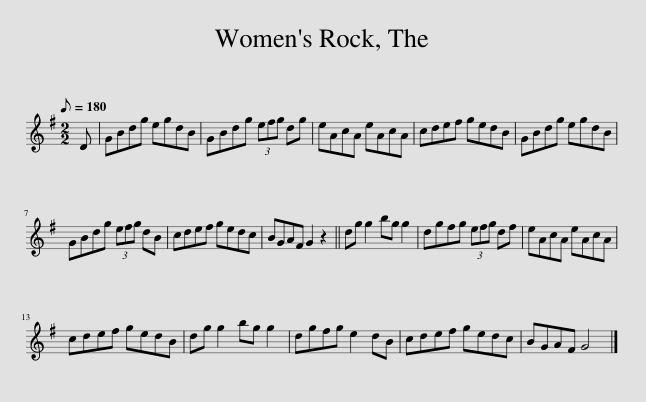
X:1
L:1/8
Q:1/8=180
M:2/2
I:linebreak $
K:G
V:1 treble
V:1
 D | GBdg egdB | GBdg (3efg dg | eAcA eAcA | cdef gedB | %5
 GBdg egdB |$ GBdg (3efg dB | cdef gedc | BGAF G2 z2 || dg g2 bg g2 | %10
 dgfg (3efg df | eAcA eAcA |$ cdef gedB | dg g2 bg g2 | dgfg e2 dB | %15
 cdef gedc | BGAF G4 |] %17
